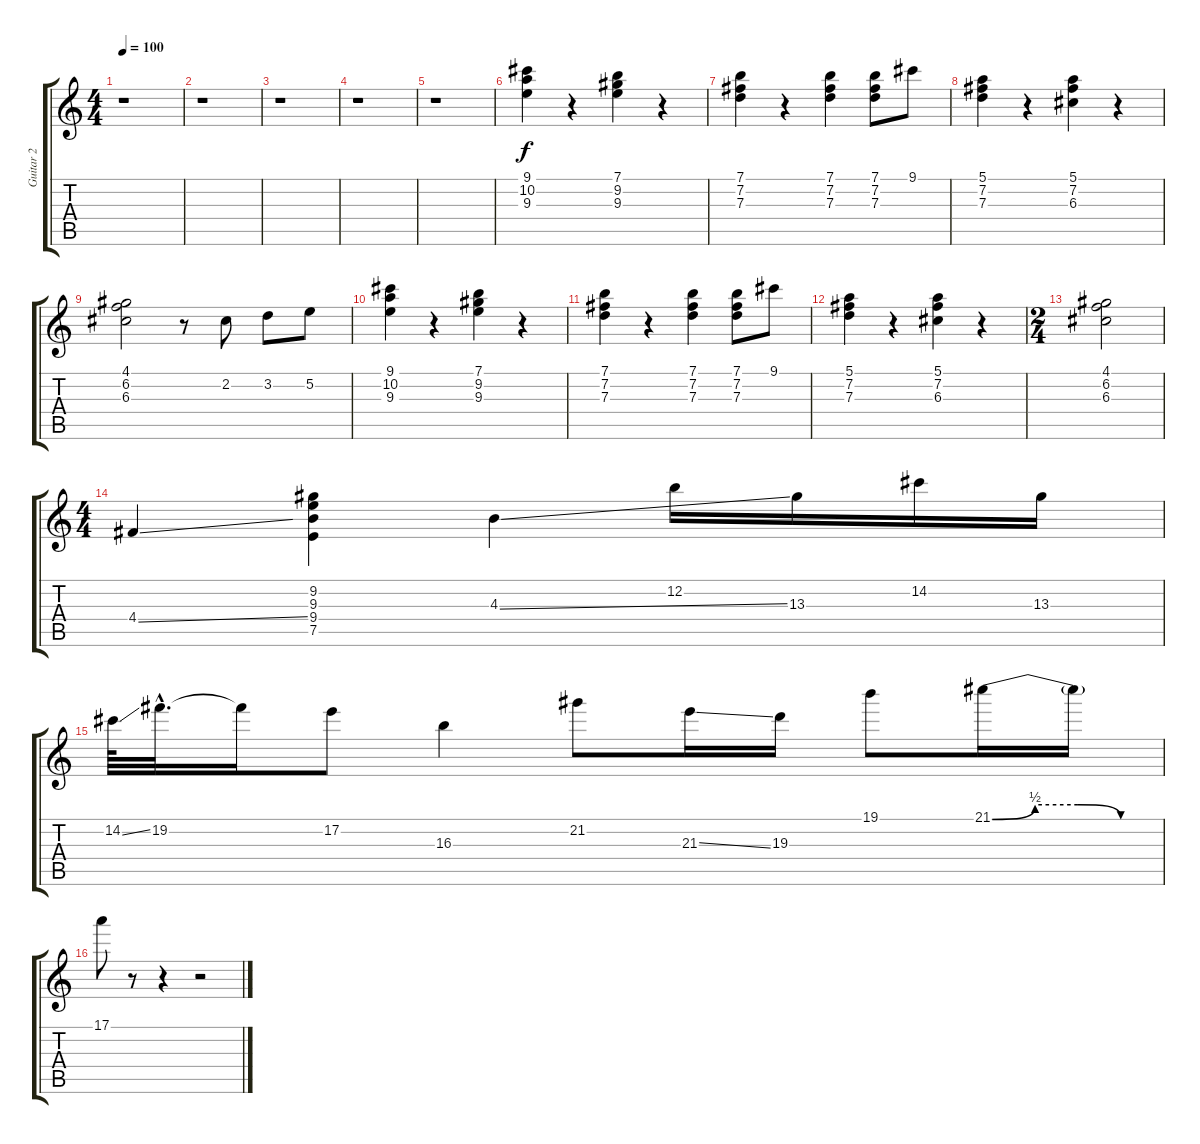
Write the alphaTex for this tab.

\track ("Guitar 2" "Guitar 2") {instrument overdrivenguitar}
\staff {score tabs}
\tuning (E4 B3 G3 D3 A2 E2) {hide}
\ts (4 4)
\tempo 100
\clef g2
\ks c
r.1{dy f instrument overdrivenguitar} |
r.1 |
r.1 |
r.1 |
r.1 |
(9.1 10.2 9.3).4 r.4 (7.1 9.2 9.3).4 r.4 |
(7.1 7.2 7.3).4 r.4 (7.1 7.2 7.3).4 (7.1 7.2 7.3).8 9.1.8 |
(5.1 7.2 7.3).4 r.4 (5.1 7.2 6.3).4 r.4 |
(4.1 6.2 6.3).2 r.8 2.2.8 3.2.8 5.2.8 |
(9.1 10.2 9.3).4 r.4 (7.1 9.2 9.3).4 r.4 |
(7.1 7.2 7.3).4 r.4 (7.1 7.2 7.3).4 (7.1 7.2 7.3).8 9.1.8 |
(5.1 7.2 7.3).4 r.4 (5.1 7.2 6.3).4 r.4 |
\ts (2 4)
(4.1 6.2 6.3).2 |
\ts (4 4)
4.4{ss}.4 (9.2 9.3 9.4 7.5).4 4.3{ss}.4 12.2.16 13.3.16 14.2.16 13.3.16 |
14.2{ss}.64 19.2{hac}.32{d} 19.2{t}.16 17.2.8 16.3.4 21.2.8 21.3{ss}.16 19.3.16 19.1.8 21.1{be (custom 0 0 15 2 30 2 45 0 60 0)}.16 21.1{t}.16 |
17.1.8 r.8 r.4 r.2
